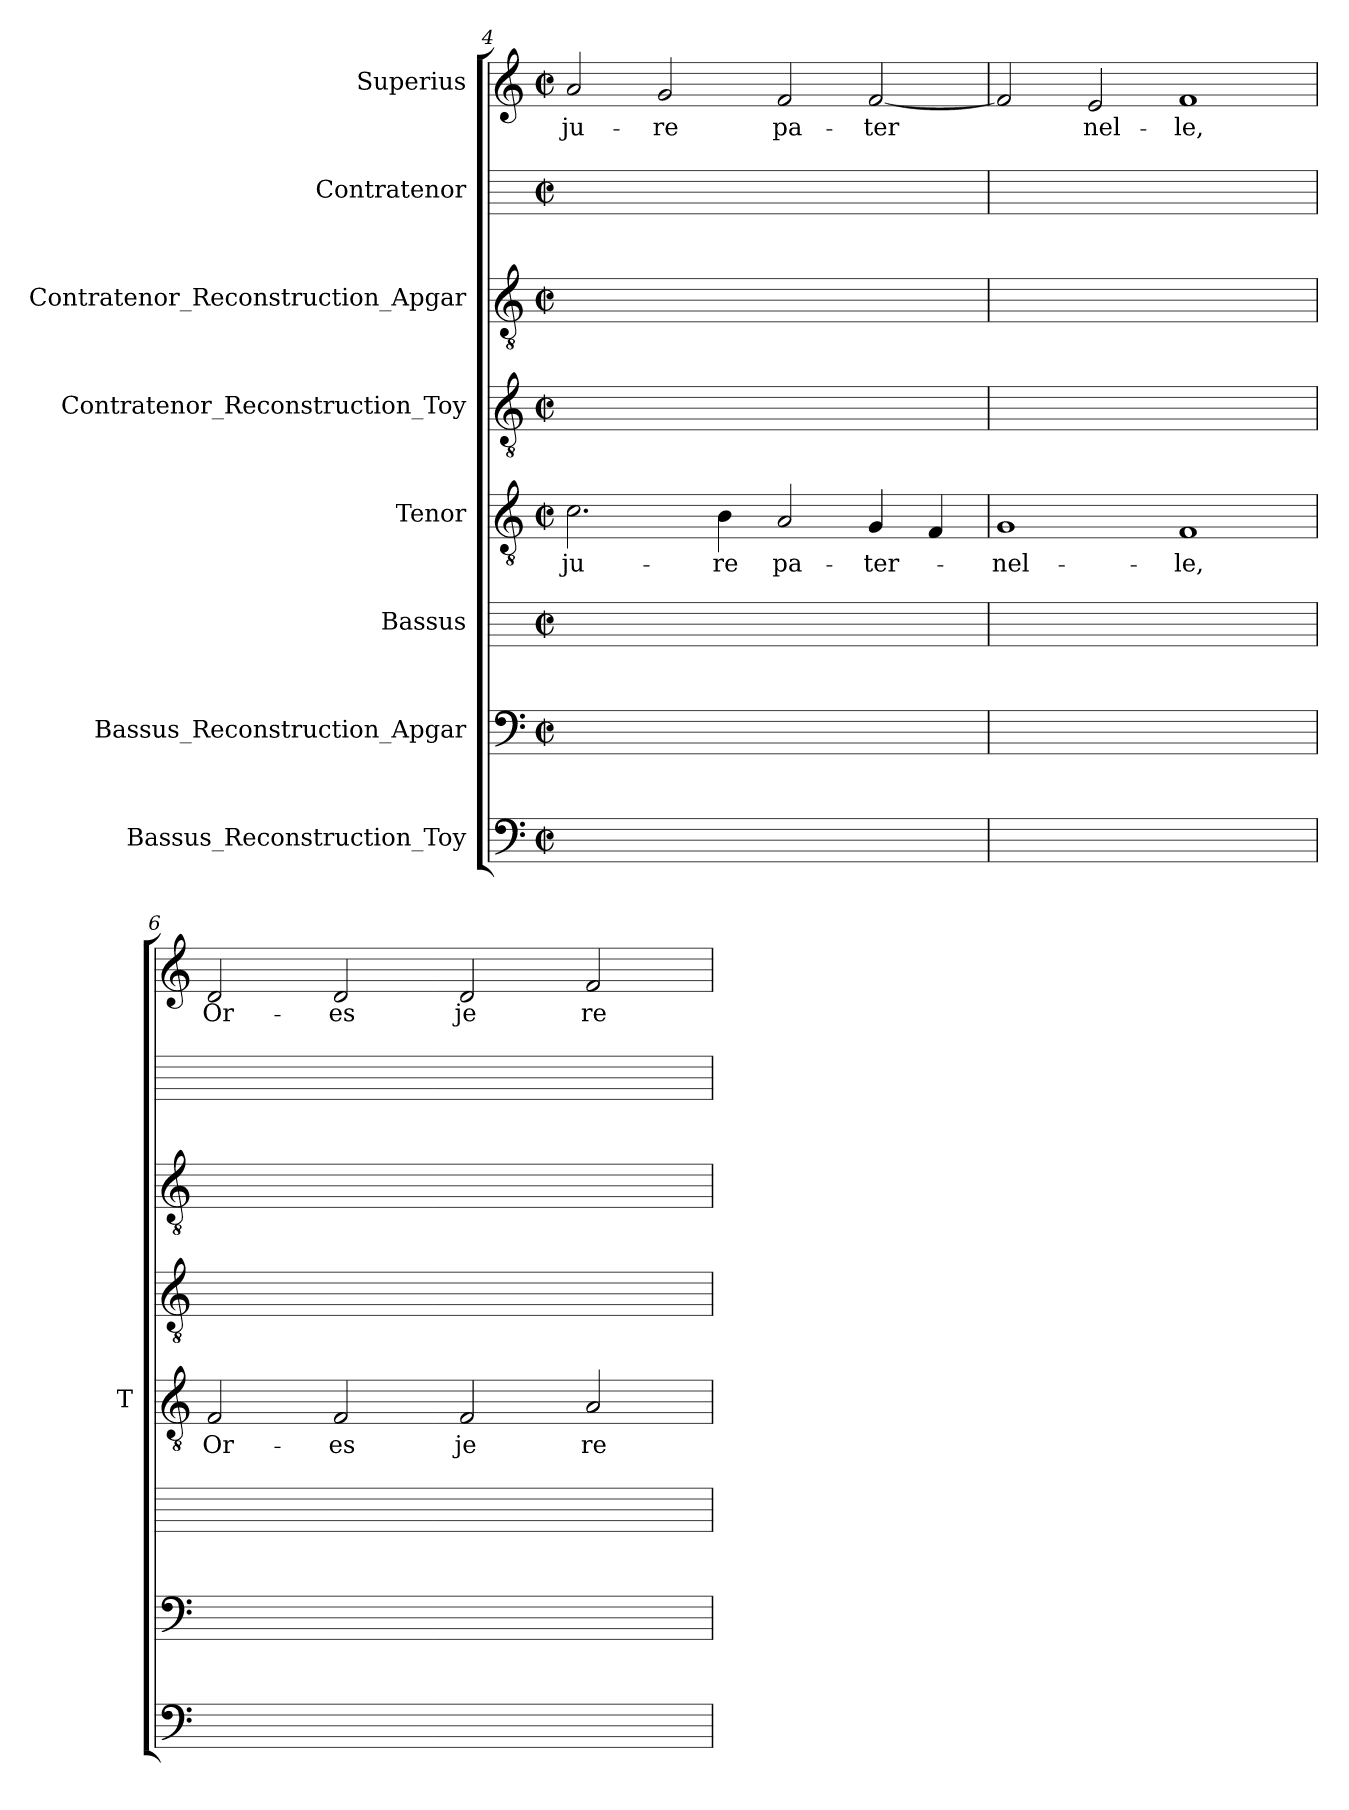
**kern	**kern	**kern	**kern	**text	**kern	**kern	**kern	**kern	**text
*part8	*part7	*part6	*part5	*part5	*part4	*part3	*part2	*part1	*part1
*staff8	*staff7	*staff6	*staff5	*staff5	*staff4	*staff3	*staff2	*staff1	*staff1
*I"Bassus_Reconstruction_Toy	*I"Bassus_Reconstruction_Apgar	*I"Bassus	*I"Tenor	*	*I"Contratenor_Reconstruction_Toy	*I"Contratenor_Reconstruction_Apgar	*I"Contratenor	*I"Superius	*
*	*	*	*I'T	*	*	*	*	*	*
*clefF4	*clefF4	*	*clefGv2	*	*clefGv2	*clefGv2	*	*clefG2	*
*k[]	*k[]	*	*k[]	*	*k[]	*k[]	*	*k[]	*
*C:	*C:	*	*C:	*	*C:	*C:	*	*C:	*
*M2/2	*M2/2	*M2/2	*M2/2	*	*M2/2	*M2/2	*M2/2	*M2/2	*
*met(c|)	*met(c|)	*met(c|)	*met(c|)	*	*met(c|)	*met(c|)	*met(c|)	*met(c|)	*
=4	=4	=4	=4	=4	=4	=4	=4	=4	=4
0ryy	0ryy	0ryy	2.c	ju-	0ryy	0ryy	0ryy	2a	ju-
.	.	.	.	.	.	.	.	2g	-re
.	.	.	4B	-re	.	.	.	.	.
.	.	.	2A	pa-	.	.	.	2f	pa-
.	.	.	4G	ter-	.	.	.	[2f	ter-
.	.	.	4F	.	.	.	.	.	.
=5	=5	=5	=5	=5	=5	=5	=5	=5	=5
0ryy	0ryy	0ryy	1G	nel-	0ryy	0ryy	0ryy	2f]	-
.	.	.	.	.	.	.	.	2e	nel-
.	.	.	1F	-le,	.	.	.	1f	-le,
=6	=6	=6	=6	=6	=6	=6	=6	=6	=6
0ryy	0ryy	0ryy	2F	Or-	0ryy	0ryy	0ryy	2d	Or-
.	.	.	2F	-es	.	.	.	2d	-es
.	.	.	2F	-je	.	.	.	2d	-je
.	.	.	2A	re-	.	.	.	2f	re-
=	=	=	=	=	=	=	=	=	=
*-	*-	*-	*-	*-	*-	*-	*-	*-	*-
